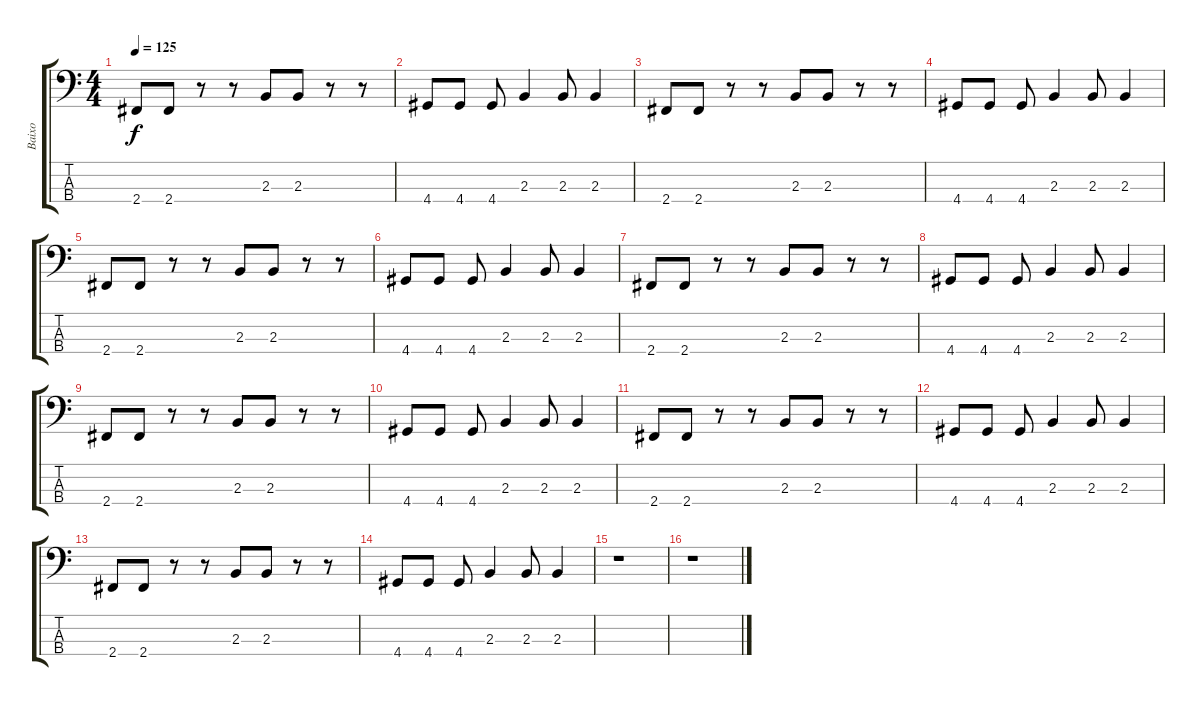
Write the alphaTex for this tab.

\track ("Baixo" "Baixo") {instrument electricbasspick}
\staff {score tabs}
\tuning (G2 D2 A1 E1) {hide}
\ts (4 4)
\tempo 125
\clef f4
\ks c
2.4.8{dy f} 2.4.8 r.8 r.8 2.3.8 2.3.8 r.8 r.8 |
4.4.8 4.4.8 4.4.8 2.3.4 2.3.8 2.3.4 |
2.4.8 2.4.8 r.8 r.8 2.3.8 2.3.8 r.8 r.8 |
4.4.8 4.4.8 4.4.8 2.3.4 2.3.8 2.3.4 |
2.4.8 2.4.8 r.8 r.8 2.3.8 2.3.8 r.8 r.8 |
4.4.8 4.4.8 4.4.8 2.3.4 2.3.8 2.3.4 |
2.4.8 2.4.8 r.8 r.8 2.3.8 2.3.8 r.8 r.8 |
4.4.8 4.4.8 4.4.8 2.3.4 2.3.8 2.3.4 |
2.4.8 2.4.8 r.8 r.8 2.3.8 2.3.8 r.8 r.8 |
4.4.8 4.4.8 4.4.8 2.3.4 2.3.8 2.3.4 |
2.4.8 2.4.8 r.8 r.8 2.3.8 2.3.8 r.8 r.8 |
4.4.8 4.4.8 4.4.8 2.3.4 2.3.8 2.3.4 |
2.4.8 2.4.8 r.8 r.8 2.3.8 2.3.8 r.8 r.8 |
4.4.8 4.4.8 4.4.8 2.3.4 2.3.8 2.3.4 |
r.1 |
r.1
